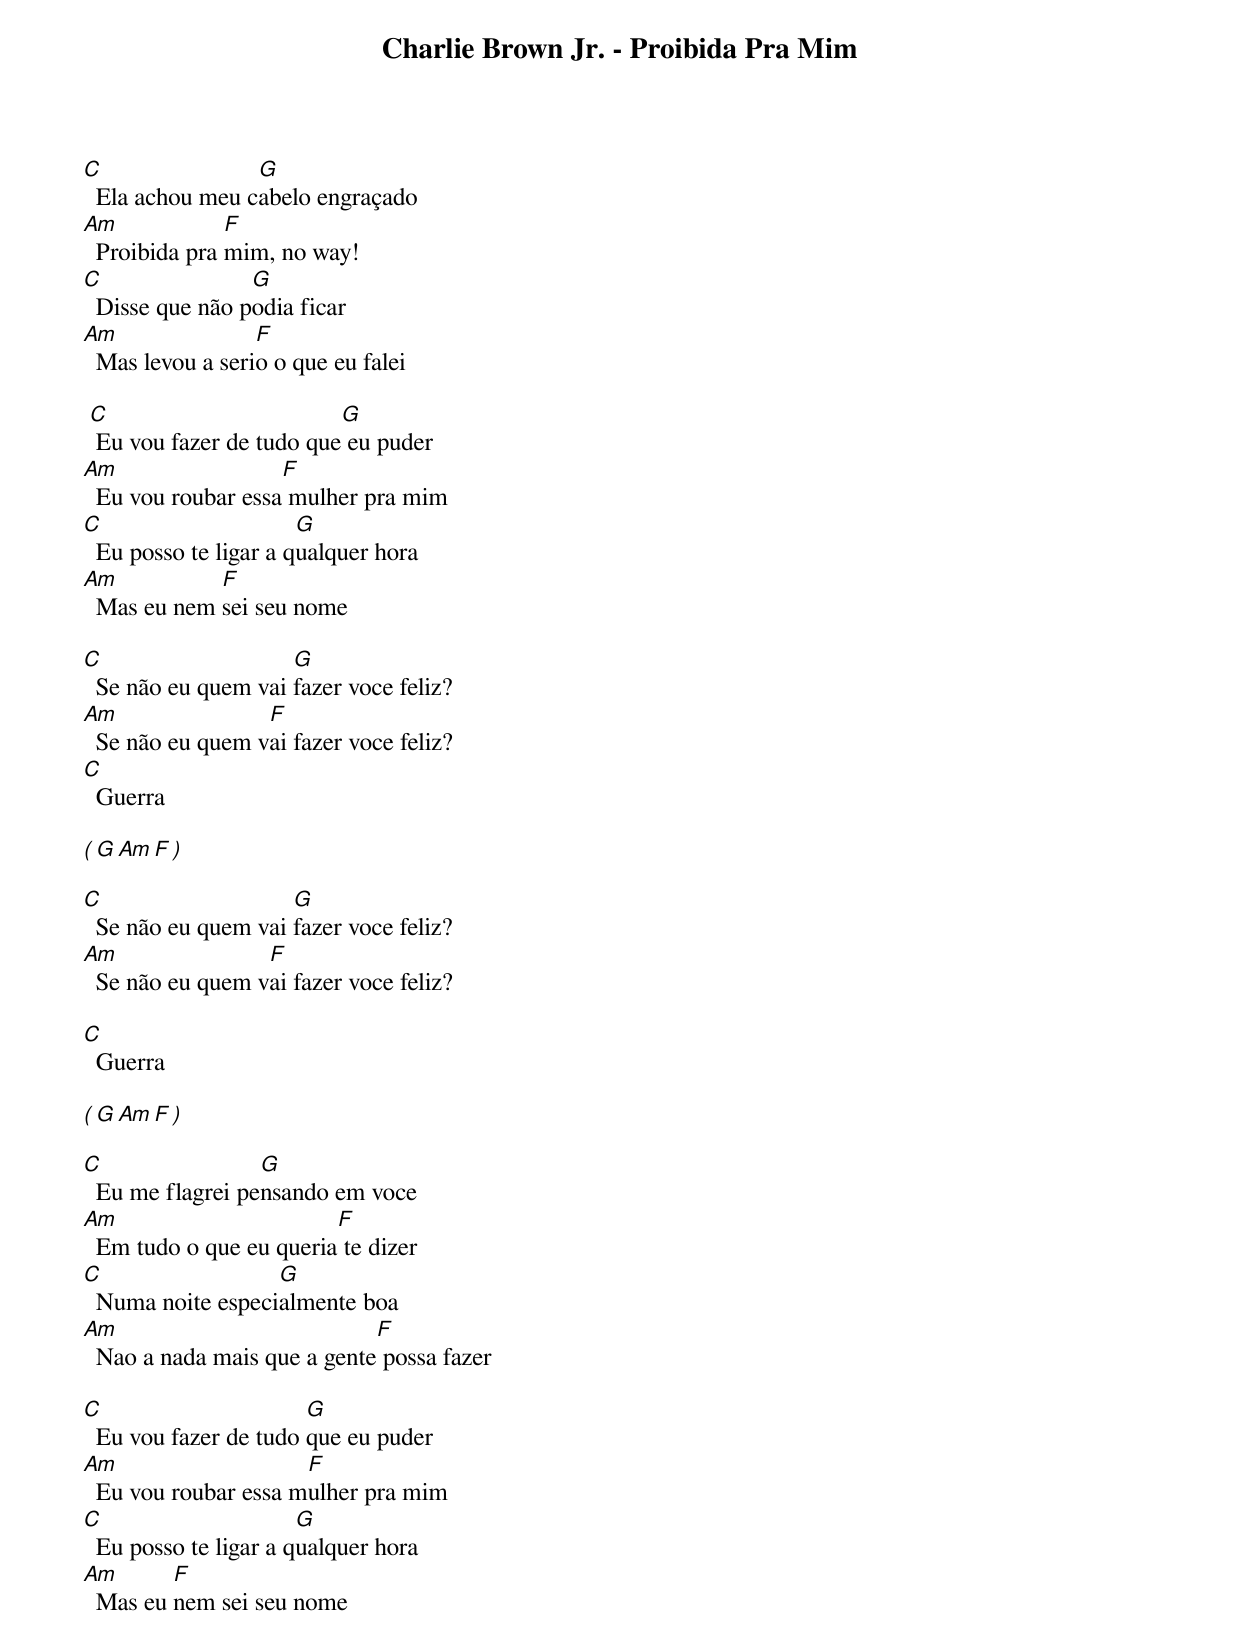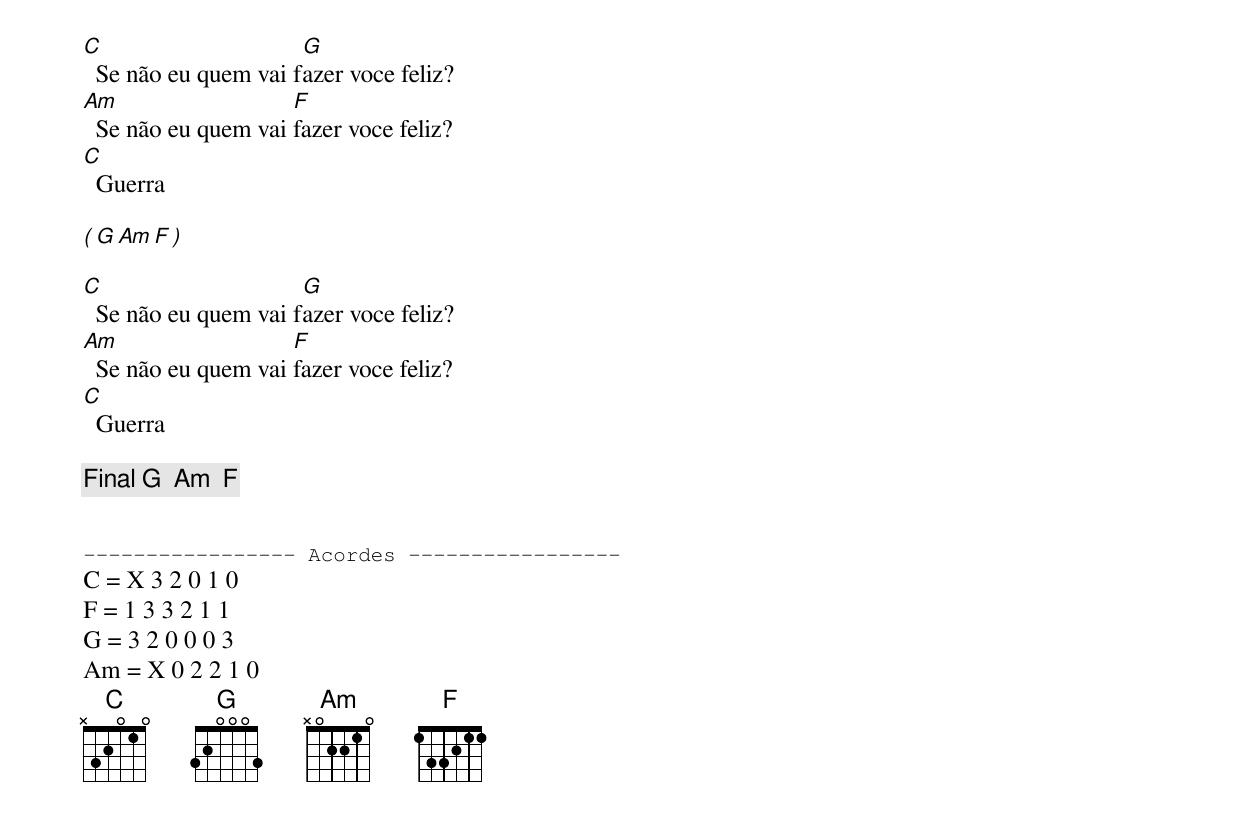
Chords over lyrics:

Charlie Brown Jr. - Proibida Pra Mim

C                G
  Ela achou meu cabelo engraçado
Am             F
  Proibida pra mim, no way!
C                G
  Disse que não podia ficar
Am                F
  Mas levou a serio o que eu falei

 C                        G
  Eu vou fazer de tudo que eu puder
Am                  F
  Eu vou roubar essa mulher pra mim
C                      G
  Eu posso te ligar a qualquer hora
Am           F
  Mas eu nem sei seu nome

C                    G
  Se não eu quem vai fazer voce feliz?
Am                F
  Se não eu quem vai fazer voce feliz?
C
  Guerra

( G  Am  F )

C                    G
  Se não eu quem vai fazer voce feliz?
Am                F
  Se não eu quem vai fazer voce feliz?

C
  Guerra

( G  Am  F )

C                 G
  Eu me flagrei pensando em voce
Am                       F
  Em tudo o que eu queria te dizer
C                  G
  Numa noite especialmente boa
Am                           F
  Nao a nada mais que a gente possa fazer

C                      G
  Eu vou fazer de tudo que eu puder
Am                    F
  Eu vou roubar essa mulher pra mim
C                      G
  Eu posso te ligar a qualquer hora
Am       F
  Mas eu nem sei seu nome

C                     G
  Se não eu quem vai fazer voce feliz?
Am                   F
  Se não eu quem vai fazer voce feliz?
C
  Guerra

( G  Am  F )

C                     G
  Se não eu quem vai fazer voce feliz?
Am                   F
  Se não eu quem vai fazer voce feliz?
C
  Guerra

[Final] G  Am  F


----------------- Acordes -----------------
C = X 3 2 0 1 0
F = 1 3 3 2 1 1
G = 3 2 0 0 0 3
Am = X 0 2 2 1 0
